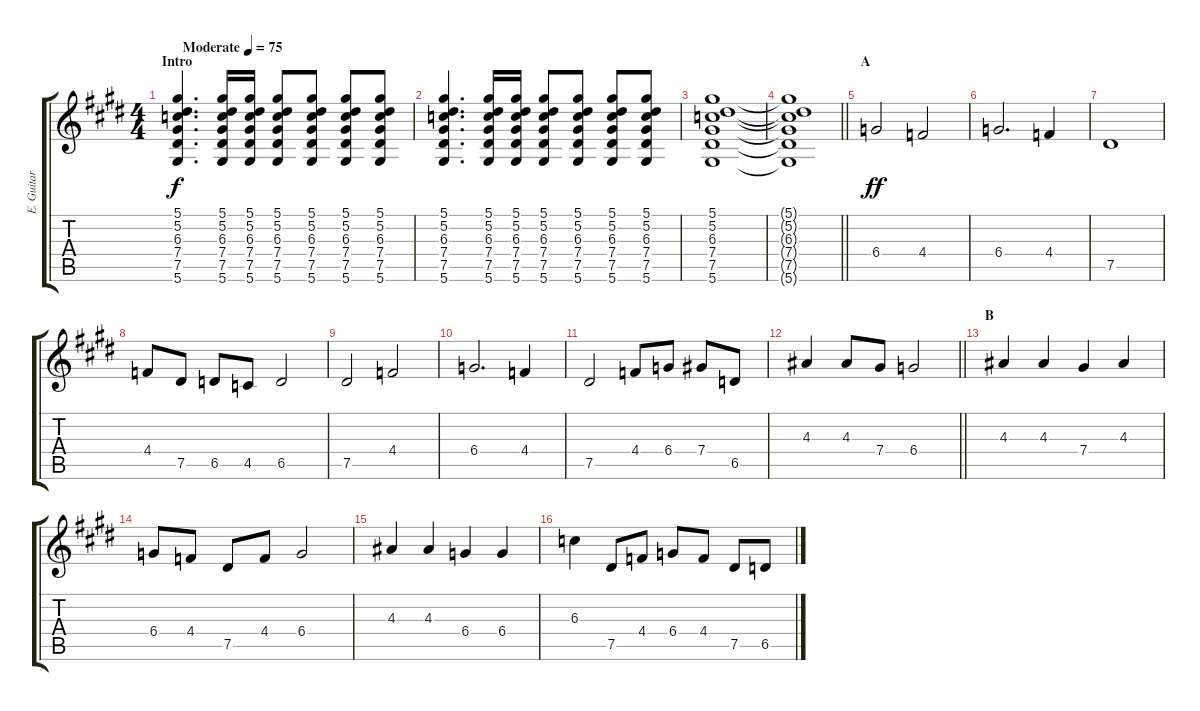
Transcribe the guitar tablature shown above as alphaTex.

\track ("E. Guitar II" "E. Guitar ") {instrument overdrivenguitar}
\staff {score tabs}
\tuning (Eb4 Bb3 Gb3 Db3 Ab2 Eb2) {hide}
\ts (4 4)
\section ("" "Intro")
\tempo (75 "Moderate")
\clef g2
\ks e
(5.1 5.2 6.3 7.4 7.5 5.6).4{d dy f instrument overdrivenguitar} (5.1 5.2 6.3 7.4 7.5 5.6).16 (5.1 5.2 6.3 7.4 7.5 5.6).16 (5.1 5.2 6.3 7.4 7.5 5.6).8 (5.1 5.2 6.3 7.4 7.5 5.6).8 (5.1 5.2 6.3 7.4 7.5 5.6).8 (5.1 5.2 6.3 7.4 7.5 5.6).8 |
(5.1 5.2 6.3 7.4 7.5 5.6).4{d} (5.1 5.2 6.3 7.4 7.5 5.6).16 (5.1 5.2 6.3 7.4 7.5 5.6).16 (5.1 5.2 6.3 7.4 7.5 5.6).8 (5.1 5.2 6.3 7.4 7.5 5.6).8 (5.1 5.2 6.3 7.4 7.5 5.6).8 (5.1 5.2 6.3 7.4 7.5 5.6).8 |
(5.1 5.2 6.3 7.4 7.5 5.6).1 |
\barLineRight lightlight
(5.1{t} 5.2{t} 6.3{t} 7.4{t} 7.5{t} 5.6{t}).1 |
\section ("" "A")
6.4.2{dy ff} 4.4.2 |
6.4.2{d} 4.4.4 |
7.5.1 |
4.4.8 7.5.8 6.5.8 4.5.8 6.5.2 |
7.5.2 4.4.2 |
6.4.2{d} 4.4.4 |
7.5.2 4.4.8 6.4.8 7.4.8 6.5.8 |
\barLineRight lightlight
4.3.4 4.3.8 7.4.8 6.4.2 |
\section ("" "B")
4.3.4 4.3.4 7.4.4 4.3.4 |
6.4.8 4.4.8 7.5.8 4.4.8 6.4.2 |
4.3.4 4.3.4 6.4.4 6.4.4 |
6.3.4 7.5.8 4.4.8 6.4.8 4.4.8 7.5.8 6.5.8
